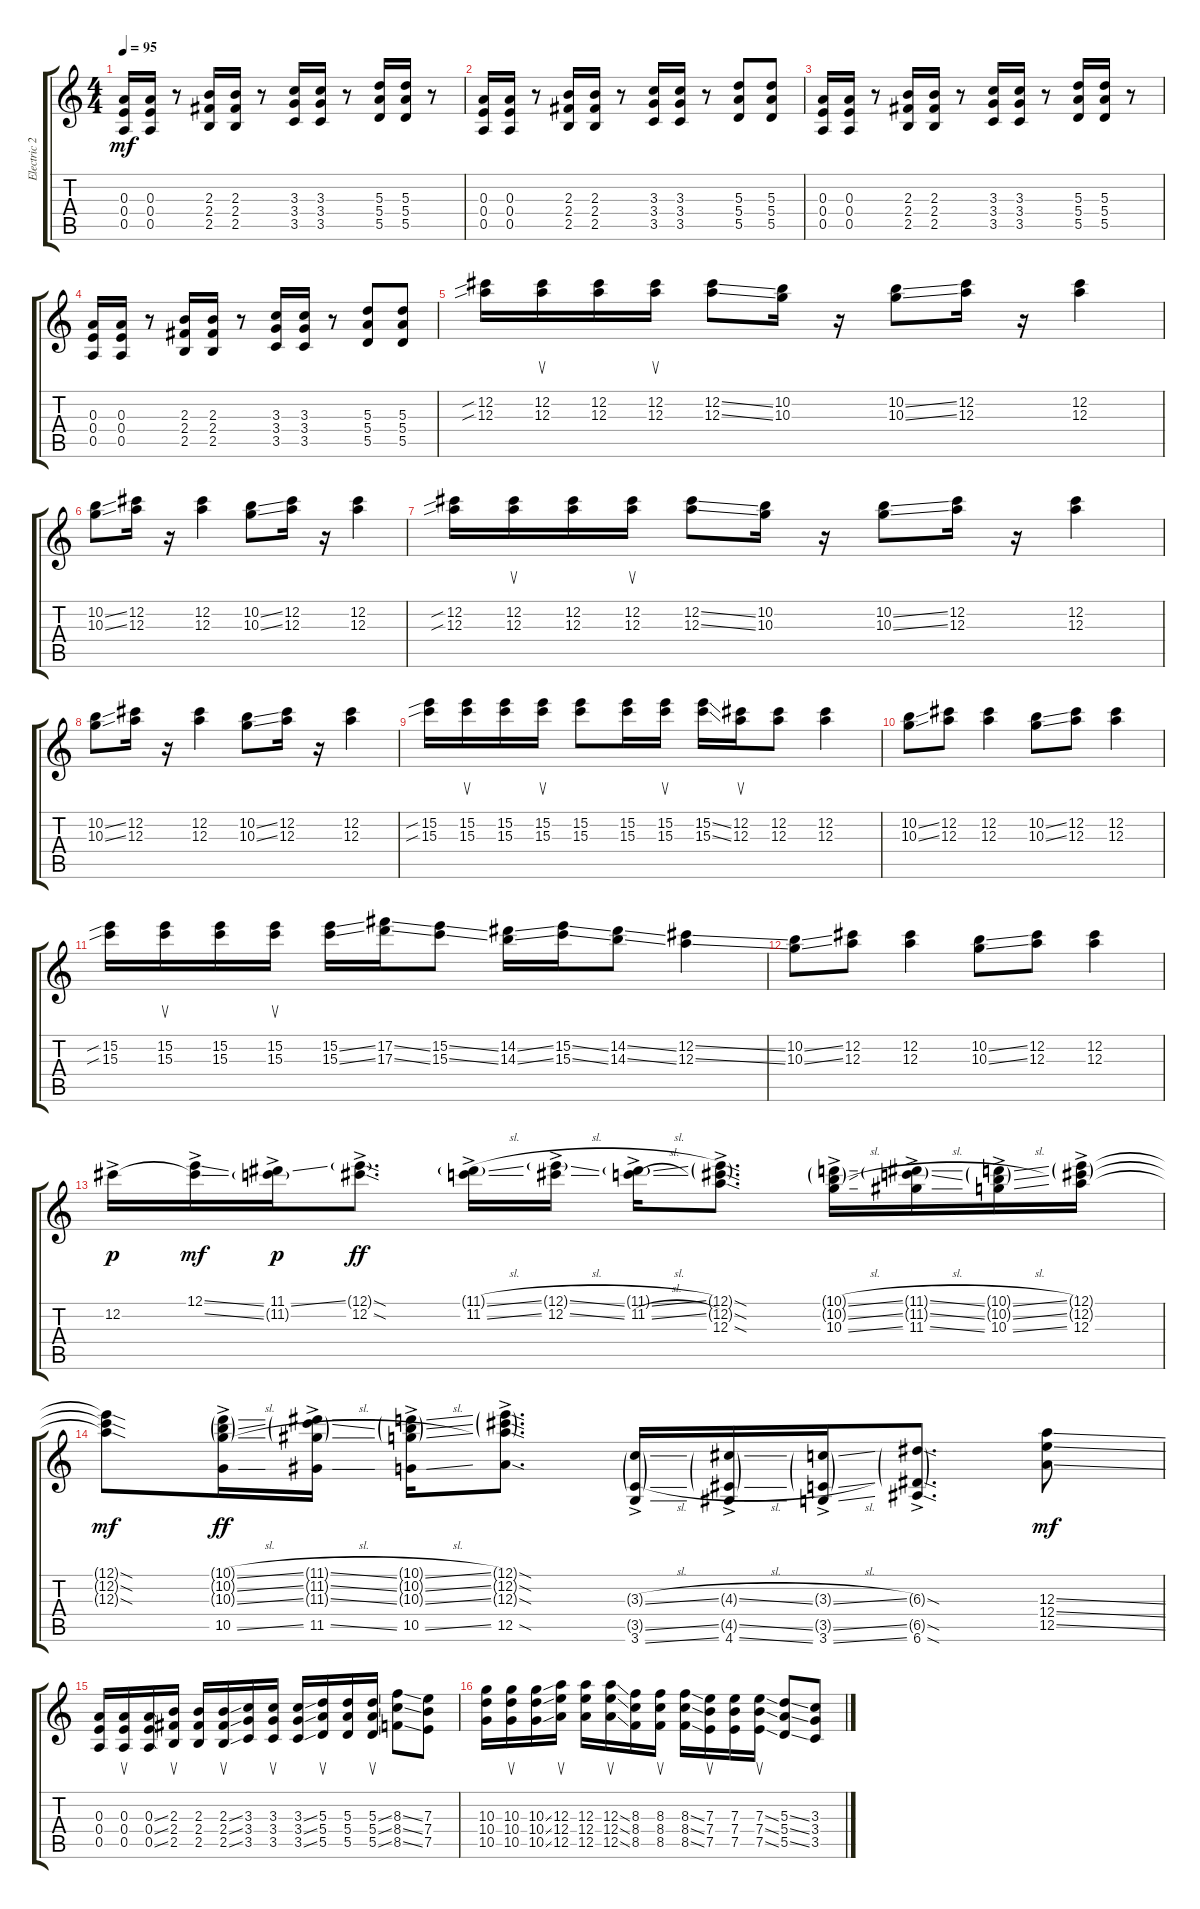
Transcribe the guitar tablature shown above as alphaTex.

\track ("Electric 2" "Electric 2") {instrument distortionguitar}
\staff {score tabs}
\tuning (E4 Db4 A3 E3 A2 E2) {hide}
\ts (4 4)
\tempo 95
\clef g2
\ks c
(0.3 0.4 0.5).16{dy mf} (0.3 0.4 0.5).16 r.8 (2.3 2.4 2.5).16 (2.3 2.4 2.5).16 r.8 (3.3 3.4 3.5).16 (3.3 3.4 3.5).16 r.8 (5.3 5.4 5.5).16 (5.3 5.4 5.5).16 r.8 |
(0.3 0.4 0.5).16 (0.3 0.4 0.5).16 r.8 (2.3 2.4 2.5).16 (2.3 2.4 2.5).16 r.8 (3.3 3.4 3.5).16 (3.3 3.4 3.5).16 r.8 (5.3 5.4 5.5).8 (5.3 5.4 5.5).8 |
(0.3 0.4 0.5).16 (0.3 0.4 0.5).16 r.8 (2.3 2.4 2.5).16 (2.3 2.4 2.5).16 r.8 (3.3 3.4 3.5).16 (3.3 3.4 3.5).16 r.8 (5.3 5.4 5.5).16 (5.3 5.4 5.5).16 r.8 |
(0.3 0.4 0.5).16 (0.3 0.4 0.5).16 r.8 (2.3 2.4 2.5).16 (2.3 2.4 2.5).16 r.8 (3.3 3.4 3.5).16 (3.3 3.4 3.5).16 r.8 (5.3 5.4 5.5).8 (5.3 5.4 5.5).8 |
(12.2{sib} 12.3{sib}).16 (12.2 12.3).16{su} (12.2 12.3).16 (12.2 12.3).16{su} (12.2{ss} 12.3{ss}).8 (10.2 10.3).16 r.16 (10.2{ss} 10.3{ss}).8 (12.2 12.3).16 r.16 (12.2 12.3).4 |
(10.2{ss} 10.3{ss}).8 (12.2 12.3).16 r.16 (12.2 12.3).4 (10.2{ss} 10.3{ss}).8 (12.2 12.3).16 r.16 (12.2 12.3).4 |
(12.2{sib} 12.3{sib}).16 (12.2 12.3).16{su} (12.2 12.3).16 (12.2 12.3).16{su} (12.2{ss} 12.3{ss}).8 (10.2 10.3).16 r.16 (10.2{ss} 10.3{ss}).8 (12.2 12.3).16 r.16 (12.2 12.3).4 |
(10.2{ss} 10.3{ss}).8 (12.2 12.3).16 r.16 (12.2 12.3).4 (10.2{ss} 10.3{ss}).8 (12.2 12.3).16 r.16 (12.2 12.3).4 |
(15.2{sib} 15.3{sib}).16 (15.2 15.3).16{su} (15.2 15.3).16 (15.2 15.3).16{su} (15.2 15.3).8 (15.2 15.3).16 (15.2 15.3).16{su} (15.2{ss} 15.3{ss}).16 (12.2 12.3).16{su} (12.2 12.3).8 (12.2 12.3).4 |
(10.2{ss} 10.3{ss}).8 (12.2 12.3).8 (12.2 12.3).4 (10.2{ss} 10.3{ss}).8 (12.2 12.3).8 (12.2 12.3).4 |
(15.2{sib} 15.3{sib}).16 (15.2 15.3).16{su} (15.2 15.3).16 (15.2 15.3).16{su} (15.2{ss} 15.3{ss}).16 (17.2{ss} 17.3{ss}).16 (15.2{ss} 15.3{ss}).8 (14.2{ss} 14.3{ss}).16 (15.2{ss} 15.3{ss}).16 (14.2{ss} 14.3{ss}).8 (12.2{ss} 12.3{ss}).4 |
(10.2{ss} 10.3{ss}).8 (12.2 12.3).8 (12.2 12.3).4 (10.2{ss} 10.3{ss}).8 (12.2 12.3).8 (12.2 12.3).4 |
12.2{ac}.16{dy p} (12.1{ss ac} 12.2{ss t}).16{dy mf} (11.1{ss ac} 11.2{g}).16{dy p} (12.1{sod g} 12.2{sod ac}).8{d dy ff} (11.1{sl g} 11.2{ss ac}).16 (12.1{sl g} 12.2{ss ac}).16 (11.1{sl g} 11.2{sl ac}).16 (12.1{sod g} 12.2{sod g} 12.3{sod ac}).8{d} (10.1{sl g} 10.2{sl g} 10.3{ss ac}).16 (11.1{sl g} 11.2{sl g} 11.3{ss ac}).16 (10.1{sl g} 10.2{sl g} 10.3{ss ac}).16 (12.1{g} 12.2{g} 12.3{ac}).16 |
(12.1{sod t} 12.2{sod t} 12.3{sod t}).8{dy mf} (10.1{sl g} 10.2{sl g} 10.3{sl g} 10.5{ss ac}).16{dy ff} (11.1{sl g} 11.2{sl g} 11.3{sl g} 11.5{ss ac}).16 (10.1{sl g} 10.2{sl g} 10.3{sl g} 10.5{ss ac}).16 (12.1{sod g} 12.2{sod g} 12.3{sod g} 12.5{sod ac}).8{d} (3.3{sl g} 3.5{sl g} 3.6{ss ac}).16 (4.3{sl g} 4.5{sl g} 4.6{ss ac}).16 (3.3{sl g} 3.5{sl g} 3.6{ss ac}).16 (6.3{sod g} 6.5{sod g} 6.6{sod ac}).8{d} (12.3{ss} 12.4{ss} 12.5{ss}).8{dy mf} |
(0.3 0.4 0.5).16 (0.3 0.4 0.5).16{su} (0.3{ss} 0.4{ss} 0.5{ss}).16 (2.3 2.4 2.5).16{su} (2.3 2.4 2.5).16 (2.3{ss} 2.4{ss} 2.5{ss}).16{su} (3.3 3.4 3.5).16 (3.3 3.4 3.5).16{su} (3.3{ss} 3.4{ss} 3.5{ss}).16 (5.3 5.4 5.5).16{su} (5.3 5.4 5.5).16 (5.3{ss} 5.4{ss} 5.5{ss}).16{su} (8.3{ss} 8.4{ss} 8.5{ss}).8 (7.3 7.4 7.5).8 |
(10.3 10.4 10.5).16 (10.3 10.4 10.5).16{su} (10.3{ss} 10.4{ss} 10.5{ss}).16 (12.3 12.4 12.5).16{su} (12.3 12.4 12.5).16 (12.3{ss} 12.4{ss} 12.5{ss}).16{su} (8.3 8.4 8.5).16 (8.3 8.4 8.5).16{su} (8.3{ss} 8.4{ss} 8.5{ss}).16 (7.3 7.4 7.5).16{su} (7.3 7.4 7.5).16 (7.3{ss} 7.4{ss} 7.5{ss}).16{su} (5.3{ss} 5.4{ss} 5.5{ss}).8 (3.3 3.4 3.5).8
